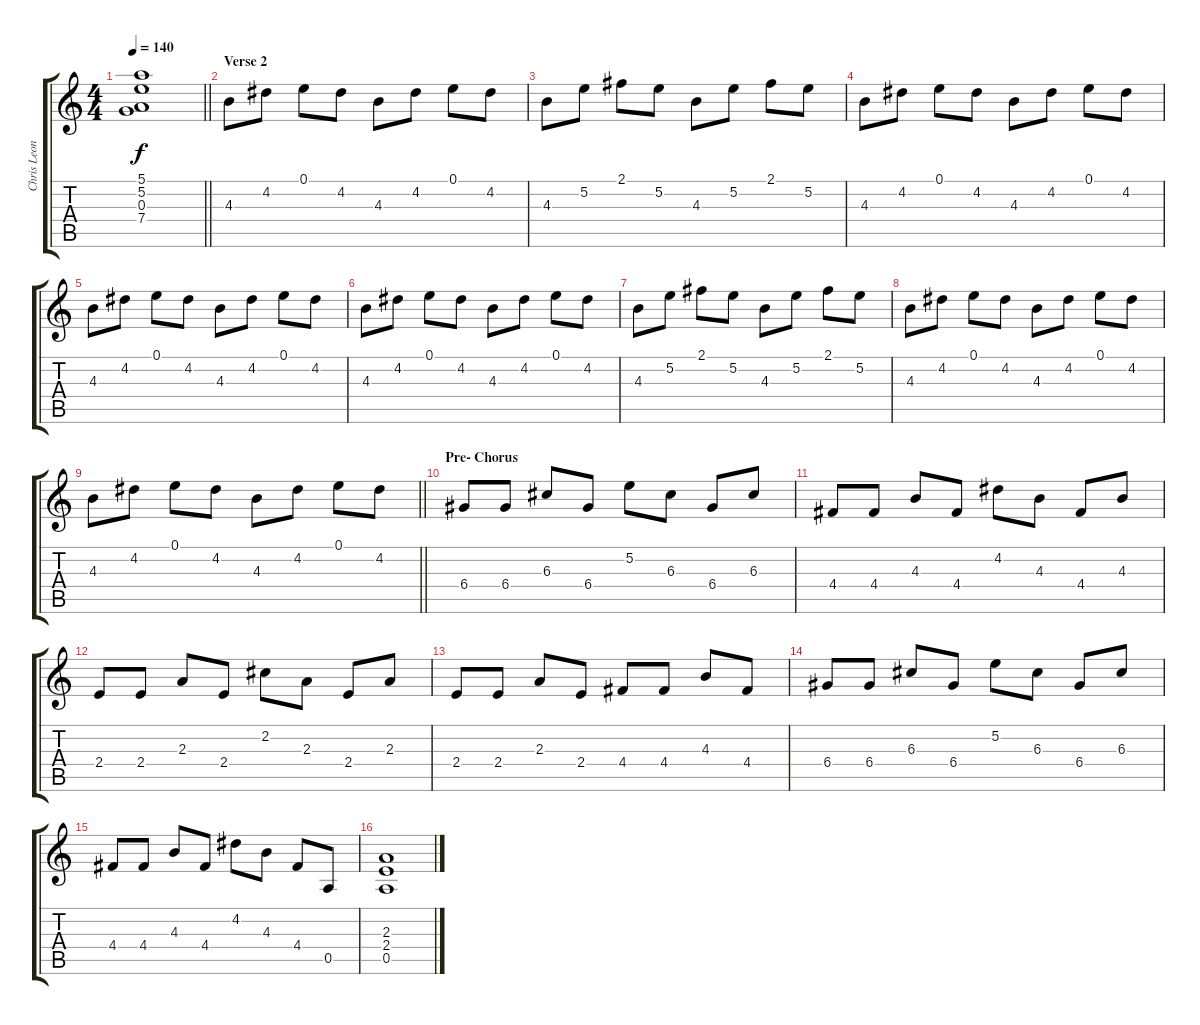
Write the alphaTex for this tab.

\track ("Chris Leonard (3rd Guitarist)" "Chris Leon") {instrument distortionguitar}
\staff {score tabs}
\tuning (E4 B3 G3 D3 A2 E2) {hide}
\ts (4 4)
\tempo 140
\clef g2
\barLineRight lightlight
\ks c
(5.1{t} 5.2{t} 0.3{t} 7.4{t}).1{dy f} |
\section ("" "Verse 2")
4.3.8 4.2.8 0.1.8 4.2.8 4.3.8 4.2.8 0.1.8 4.2.8 |
4.3.8 5.2.8 2.1.8 5.2.8 4.3.8 5.2.8 2.1.8 5.2.8 |
4.3.8 4.2.8 0.1.8 4.2.8 4.3.8 4.2.8 0.1.8 4.2.8 |
4.3.8 4.2.8 0.1.8 4.2.8 4.3.8 4.2.8 0.1.8 4.2.8 |
4.3.8 4.2.8 0.1.8 4.2.8 4.3.8 4.2.8 0.1.8 4.2.8 |
4.3.8 5.2.8 2.1.8 5.2.8 4.3.8 5.2.8 2.1.8 5.2.8 |
4.3.8 4.2.8 0.1.8 4.2.8 4.3.8 4.2.8 0.1.8 4.2.8 |
\barLineRight lightlight
4.3.8 4.2.8 0.1.8 4.2.8 4.3.8 4.2.8 0.1.8 4.2.8 |
\section ("" "Pre- Chorus")
6.4.8 6.4.8 6.3.8 6.4.8 5.2.8 6.3.8 6.4.8 6.3.8 |
4.4.8 4.4.8 4.3.8 4.4.8 4.2.8 4.3.8 4.4.8 4.3.8 |
2.4.8 2.4.8 2.3.8 2.4.8 2.2.8 2.3.8 2.4.8 2.3.8 |
2.4.8 2.4.8 2.3.8 2.4.8 4.4.8 4.4.8 4.3.8 4.4.8 |
6.4.8 6.4.8 6.3.8 6.4.8 5.2.8 6.3.8 6.4.8 6.3.8 |
4.4.8 4.4.8 4.3.8 4.4.8 4.2.8 4.3.8 4.4.8 0.5.8 |
(2.3 2.4 0.5).1
